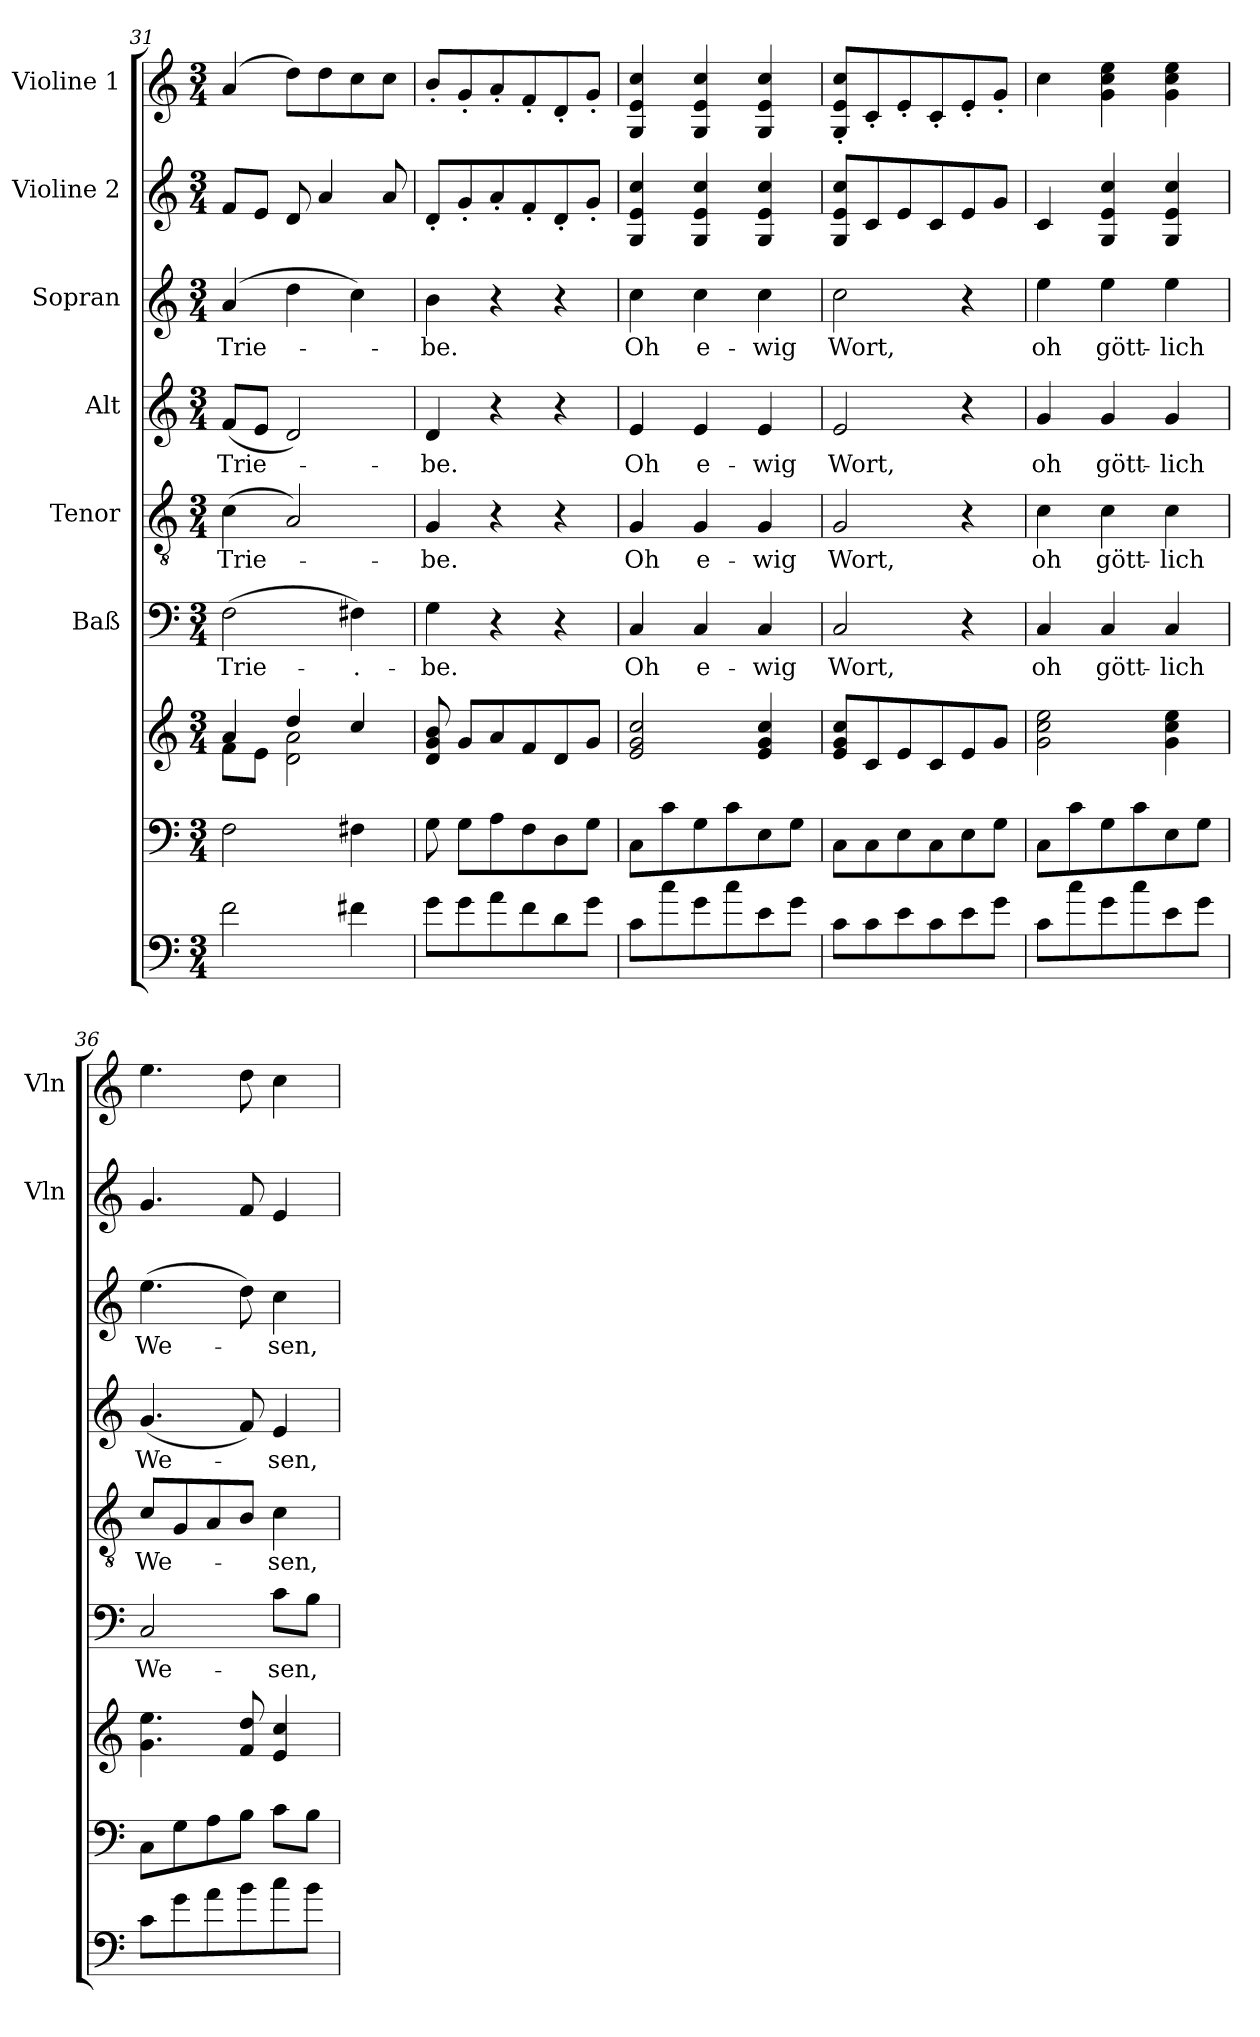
**kern	**kern	**kern	**kern	**text	**kern	**text	**kern	**text	**kern	**text	**kern	**kern
*part8	*part7	*part7	*part6	*part6	*part5	*part5	*part4	*part4	*part3	*part3	*part2	*part1
*staff9	*staff8	*staff7	*staff6	*staff6	*staff5	*staff5	*staff4	*staff4	*staff3	*staff3	*staff2	*staff1
*	*	*	*I"Baß	*	*I"Tenor	*	*I"Alt	*	*I"Sopran	*	*I"Violine 2	*I"Violine 1
*	*	*	*	*	*	*	*	*	*	*	*I'Vln	*I'Vln
*clefF4	*clefF4	*clefG2	*clefF4	*	*clefGv2	*	*clefG2	*	*clefG2	*	*clefG2	*clefG2
*ITrd7c12	*	*	*	*	*	*	*	*	*	*	*	*
*k[]	*k[]	*k[]	*k[]	*	*k[]	*	*k[]	*	*k[]	*	*k[]	*k[]
*C:	*C:	*C:	*C:	*	*C:	*	*C:	*	*C:	*	*C:	*C:
*M3/4	*M3/4	*M3/4	*M3/4	*	*M3/4	*	*M3/4	*	*M3/4	*	*M3/4	*M3/4
=31	=31	=31	=31	=31	=31	=31	=31	=31	=31	=31	=31	=31
*	*	*^	*	*	*	*	*	*	*	*	*	*
!	!	!	!	!	!LO:LY:b	!	!LO:LY:b	!	!LO:LY:b	!	!LO:LY:b	!	!
2F\	2F\	4a/	8f\L	(>2F\	Trie-	(>4c\	Trie-	(<8f/L	Trie-	(4a/	Trie-	8f/L	(4a/
.	.	.	8e\J	.	.	.	.	8e/J	.	.	.	8e/J	.
.	.	4dd/	2d\ 2a\	.	.	2A/)	.	2d/)	.	4dd\	.	8d/	8dd\L)
.	.	.	.	.	.	.	.	.	.	.	.	4a/	8dd\
!	!	!	!	!	!LO:LY:b	!	!	!	!	!	!	!	!
4F#X\	4F#X\	4cc/	.	4F#X\)	-.-	.	.	.	.	4cc\)	.	.	8cc\
.	.	.	.	.	.	.	.	.	.	.	.	8a/	8cc\J
*	*	*v	*v	*	*	*	*	*	*	*	*	*	*
=32	=32	=32	=32	=32	=32	=32	=32	=32	=32	=32	=32	=32
!	!	!	!	!LO:LY:b	!	!LO:LY:b	!	!LO:LY:b	!	!LO:LY:b	!	!
8G\L	8G\	8d/ 8g/ 8b/	4G\	-be.	4G/	-be.	4d/	-be.	4b\	-be.	8d'</L	8b'</L
8G\	8G\L	8g/L	.	.	.	.	.	.	.	.	8g'</	8g'</
8A\	8A\	8a/	4r	.	4r	.	4r	.	4r	.	8a'</	8a'</
8F\	8F\	8f/	.	.	.	.	.	.	.	.	8f'</	8f'</
8D\	8D\	8d/	4r	.	4r	.	4r	.	4r	.	8d'</	8d'</
8G\J	8G\J	8g/J	.	.	.	.	.	.	.	.	8g'</J	8g'</J
=33	=33	=33	=33	=33	=33	=33	=33	=33	=33	=33	=33	=33
!	!	!	!	!LO:LY:b	!	!LO:LY:b	!	!LO:LY:b	!	!LO:LY:b	!	!
8C\L	8C\L	2e/ 2g/ 2cc/	4C/	Oh	4G/	Oh	4e/	Oh	4cc\	Oh	4G/ 4e/ 4cc/	4G/ 4e/ 4cc/
8c\	8c\	.	.	.	.	.	.	.	.	.	.	.
!	!	!	!	!LO:LY:b	!	!LO:LY:b	!	!LO:LY:b	!	!LO:LY:b	!	!
8G\	8G\	.	4C/	e-	4G/	e-	4e/	e-	4cc\	e-	4G/ 4e/ 4cc/	4G/ 4e/ 4cc/
8c\	8c\	.	.	.	.	.	.	.	.	.	.	.
!	!	!	!	!LO:LY:b	!	!LO:LY:b	!	!LO:LY:b	!	!LO:LY:b	!	!
8E\	8E\	4e/ 4g/ 4cc/	4C/	-wig	4G/	-wig	4e/	-wig	4cc\	-wig	4G/ 4e/ 4cc/	4G/ 4e/ 4cc/
8G\J	8G\J	.	.	.	.	.	.	.	.	.	.	.
=34	=34	=34	=34	=34	=34	=34	=34	=34	=34	=34	=34	=34
!	!	!	!	!LO:LY:b	!	!LO:LY:b	!	!LO:LY:b	!	!LO:LY:b	!	!
8C\L	8C\L	8e/ 8g/ 8cc/L	2C/	Wort,	2G/	Wort,	2e/	Wort,	2cc\	Wort,	8G/ 8e/ 8cc/L	8G/'< 8e/'< 8cc/'<L
8C\	8C\	8c/	.	.	.	.	.	.	.	.	8c/	8c'</
8E\	8E\	8e/	.	.	.	.	.	.	.	.	8e/	8e'</
8C\	8C\	8c/	.	.	.	.	.	.	.	.	8c/	8c'</
8E\	8E\	8e/	4r	.	4r	.	4r	.	4r	.	8e/	8e'</
8G\J	8G\J	8g/J	.	.	.	.	.	.	.	.	8g/J	8g'</J
=35	=35	=35	=35	=35	=35	=35	=35	=35	=35	=35	=35	=35
!	!	!	!	!LO:LY:b	!	!LO:LY:b	!	!LO:LY:b	!	!LO:LY:b	!	!
8C\L	8C\L	2g\ 2cc\ 2ee\	4C/	oh	4c\	oh	4g/	oh	4ee\	oh	4c/	4cc\
8c\	8c\	.	.	.	.	.	.	.	.	.	.	.
!	!	!	!	!LO:LY:b	!	!LO:LY:b	!	!LO:LY:b	!	!LO:LY:b	!	!
8G\	8G\	.	4C/	gött-	4c\	gött-	4g/	gött-	4ee\	gött-	4G/ 4e/ 4cc/	4g\ 4cc\ 4ee\
8c\	8c\	.	.	.	.	.	.	.	.	.	.	.
!	!	!	!	!LO:LY:b	!	!LO:LY:b	!	!LO:LY:b	!	!LO:LY:b	!	!
8E\	8E\	4g\ 4cc\ 4ee\	4C/	-lich	4c\	-lich	4g/	-lich	4ee\	-lich	4G/ 4e/ 4cc/	4g\ 4cc\ 4ee\
8G\J	8G\J	.	.	.	.	.	.	.	.	.	.	.
!!LO:PB:g=z
=36	=36	=36	=36	=36	=36	=36	=36	=36	=36	=36	=36	=36
!	!	!	!	!LO:LY:b	!	!LO:LY:b	!	!LO:LY:b	!	!LO:LY:b	!	!
8C\L	8C\L	4.g\ 4.ee\	2C/	We-	8c/L	We-	(<4.g/	We-	(>4.ee\	We-	4.g/	4.ee\
8G\	8G\	.	.	.	8G/	.	.	.	.	.	.	.
8A\	8A\	.	.	.	8A/	.	.	.	.	.	.	.
8B\	8B\J	8f/ 8dd/	.	.	8B/J	.	8f/)	.	8dd\)	.	8f/	8dd\
!	!	!	!	!LO:LY:b	!	!LO:LY:b	!	!LO:LY:b	!	!LO:LY:b	!	!
8c\	8c\L	4e/ 4cc/	8c\L	-sen,	4c\	-sen,	4e/	-sen,	4cc\	-sen,	4e/	4cc\
8B\J	8B\J	.	8B\J	.	.	.	.	.	.	.	.	.
=	=	=	=	=	=	=	=	=	=	=	=	=
*-	*-	*-	*-	*-	*-	*-	*-	*-	*-	*-	*-	*-
